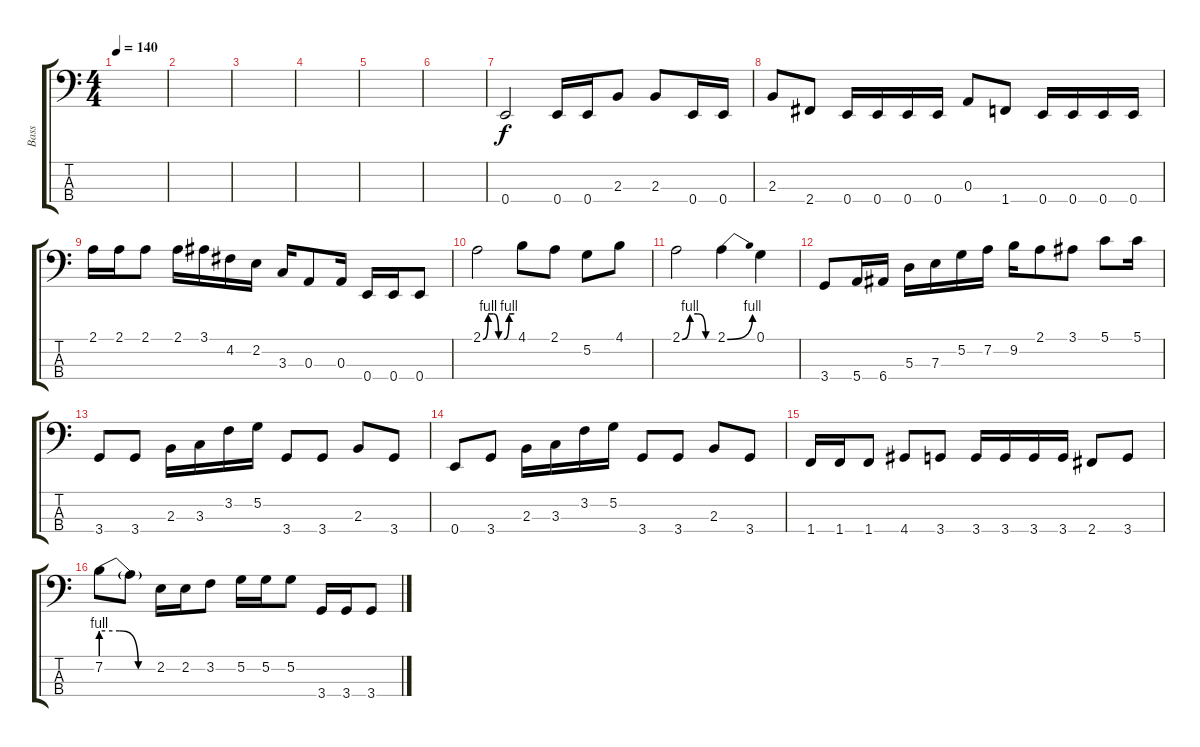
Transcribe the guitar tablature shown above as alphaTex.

\track ("Bass" "Bass") {instrument electricbasspick}
\staff {score tabs}
\tuning (G2 D2 A1 E1) {hide}
\ts (4 4)
\tempo 140
\clef f4
\ks c
|
|
|
|
|
|
0.4.2 0.4.16 0.4.16 2.3.8 2.3.8 0.4.16 0.4.16 |
2.3.8 2.4.8 0.4.16 0.4.16 0.4.16 0.4.16 0.3.8 1.4.8 0.4.16 0.4.16 0.4.16 0.4.16 |
2.1.16 2.1.16 2.1.8 2.1.16 3.1.16 4.2.16 2.2.16 3.3.16 0.3.8 0.3.16 0.4.16 0.4.16 0.4.8 |
2.1{be (custom 0 0 10 4 20 4 30 0 40 0 50 4 60 4)}.2 4.1.8 2.1.8 5.2.8 4.1.8 |
2.1{be (custom 0 0 15 4 30 4 45 0 60 0)}.2 2.1{be (bend 0 0 60 4)}.4 0.1.4 |
3.4.8 5.4.16 6.4.16 5.3.16 7.3.16 5.2.16 7.2.16 9.2.16 2.1.8 3.1.8 5.1.8 5.1.16 |
3.4.8 3.4.8 2.3.16 3.3.16 3.2.16 5.2.16 3.4.8 3.4.8 2.3.8 3.4.8 |
0.4.8 3.4.8 2.3.16 3.3.16 3.2.16 5.2.16 3.4.8 3.4.8 2.3.8 3.4.8 |
1.4.16 1.4.16 1.4.8 4.4.8 3.4.8 3.4.16 3.4.16 3.4.16 3.4.16 2.4.8 3.4.8 |
7.2{be (custom 0 4 20 4 40 0 60 0)}.8 7.2{t}.8 2.2.16 2.2.16 3.2.8 5.2.16 5.2.16 5.2.8 3.4.16 3.4.16 3.4.8
